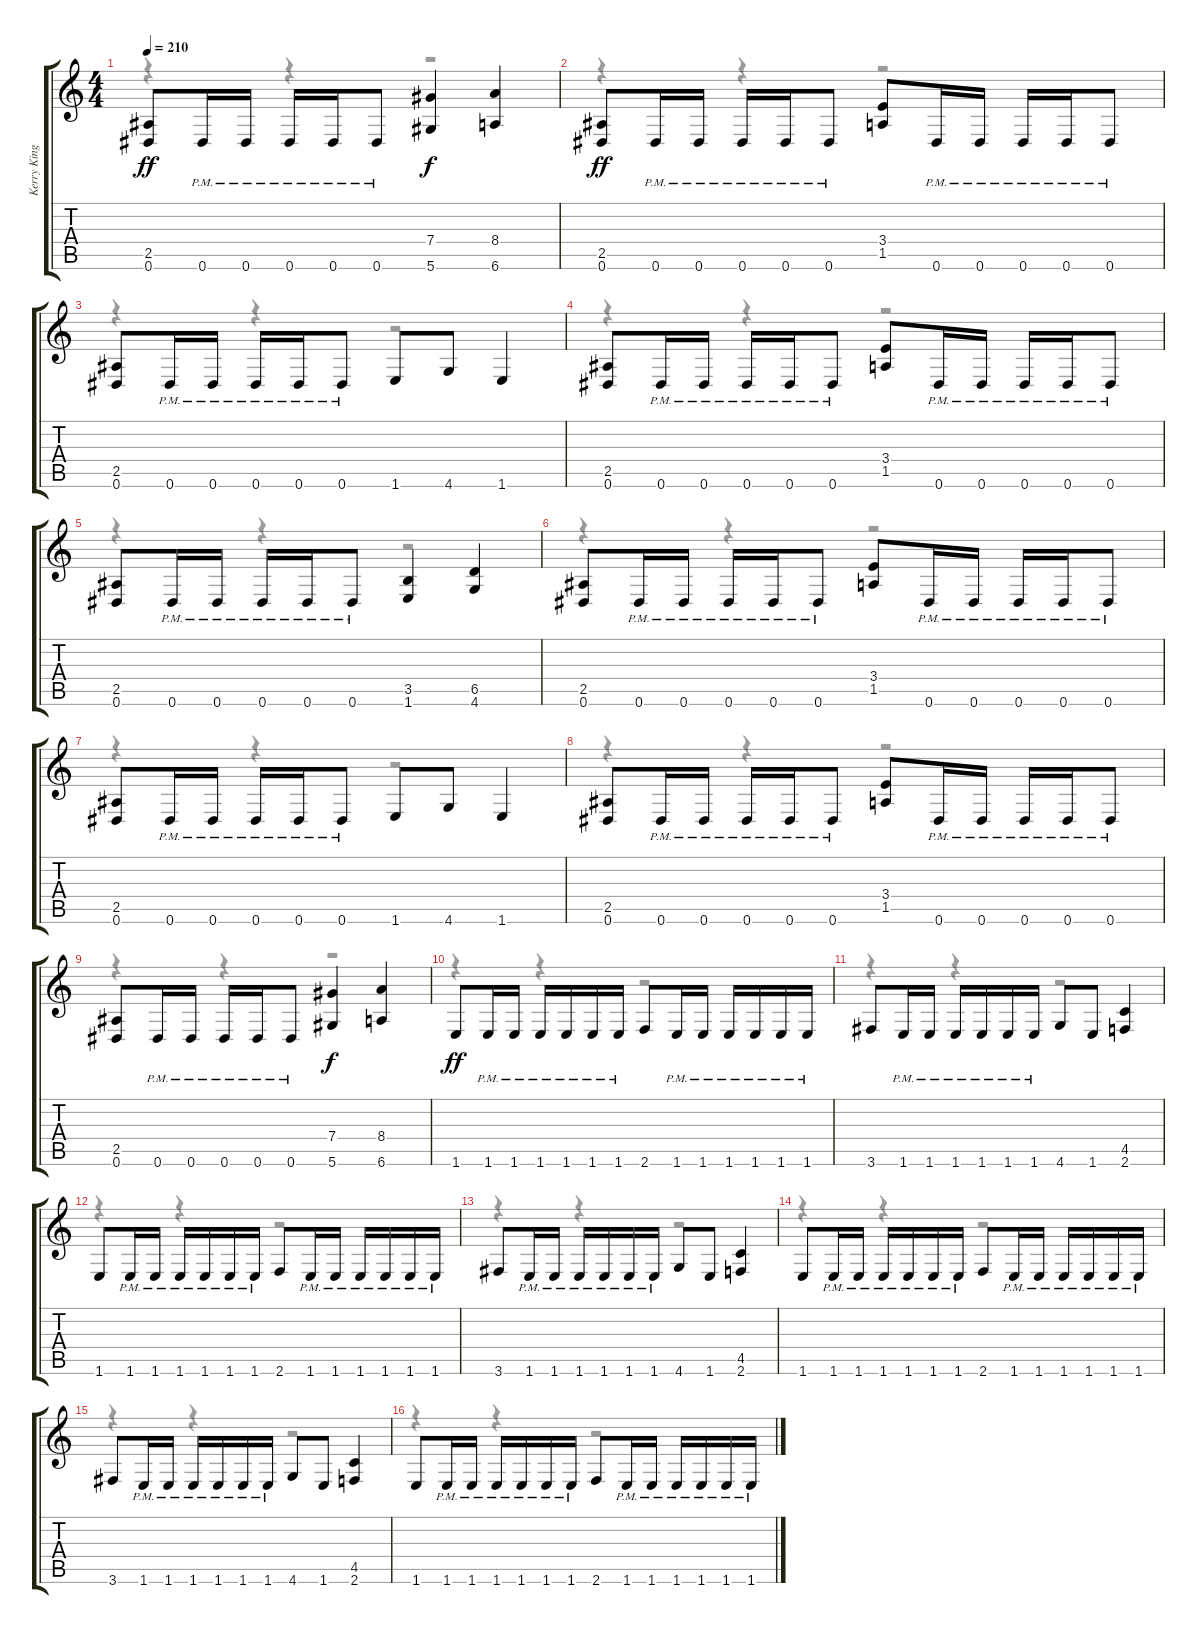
\track ("Kerry King" "Kerry King") {instrument distortionguitar}
\staff {score tabs}
\tuning (Eb4 Bb3 Gb3 Db3 Ab2 Eb2) {hide}
\voice
\ts (4 4)
\tempo 210
\clef g2
\ks c
(2.5 0.6).8{dy ff} 0.6{pm}.16 0.6{pm}.16 0.6{pm}.16 0.6{pm}.16 0.6{pm}.8 (7.4 5.6).4{dy f} (8.4 6.6).4 |
(2.5 0.6).8{dy ff} 0.6{pm}.16 0.6{pm}.16 0.6{pm}.16 0.6{pm}.16 0.6{pm}.8 (3.4 1.5).8 0.6{pm}.16 0.6{pm}.16 0.6{pm}.16 0.6{pm}.16 0.6{pm}.8 |
(2.5 0.6).8 0.6{pm}.16 0.6{pm}.16 0.6{pm}.16 0.6{pm}.16 0.6{pm}.8 1.6.8 4.6.8 1.6.4 |
(2.5 0.6).8 0.6{pm}.16 0.6{pm}.16 0.6{pm}.16 0.6{pm}.16 0.6{pm}.8 (3.4 1.5).8 0.6{pm}.16 0.6{pm}.16 0.6{pm}.16 0.6{pm}.16 0.6{pm}.8 |
(2.5 0.6).8 0.6{pm}.16 0.6{pm}.16 0.6{pm}.16 0.6{pm}.16 0.6{pm}.8 (3.5 1.6).4 (6.5 4.6).4 |
(2.5 0.6).8 0.6{pm}.16 0.6{pm}.16 0.6{pm}.16 0.6{pm}.16 0.6{pm}.8 (3.4 1.5).8 0.6{pm}.16 0.6{pm}.16 0.6{pm}.16 0.6{pm}.16 0.6{pm}.8 |
(2.5 0.6).8 0.6{pm}.16 0.6{pm}.16 0.6{pm}.16 0.6{pm}.16 0.6{pm}.8 1.6.8 4.6.8 1.6.4 |
(2.5 0.6).8 0.6{pm}.16 0.6{pm}.16 0.6{pm}.16 0.6{pm}.16 0.6{pm}.8 (3.4 1.5).8 0.6{pm}.16 0.6{pm}.16 0.6{pm}.16 0.6{pm}.16 0.6{pm}.8 |
(2.5 0.6).8 0.6{pm}.16 0.6{pm}.16 0.6{pm}.16 0.6{pm}.16 0.6{pm}.8 (7.4 5.6).4{dy f} (8.4 6.6).4 |
1.6.8{dy ff} 1.6{pm}.16 1.6{pm}.16 1.6{pm}.16 1.6{pm}.16 1.6{pm}.16 1.6{pm}.16 2.6.8 1.6{pm}.16 1.6{pm}.16 1.6{pm}.16 1.6{pm}.16 1.6{pm}.16 1.6{pm}.16 |
3.6.8 1.6{pm}.16 1.6{pm}.16 1.6{pm}.16 1.6{pm}.16 1.6{pm}.16 1.6{pm}.16 4.6.8 1.6.8 (4.5 2.6).4 |
1.6.8 1.6{pm}.16 1.6{pm}.16 1.6{pm}.16 1.6{pm}.16 1.6{pm}.16 1.6{pm}.16 2.6.8 1.6{pm}.16 1.6{pm}.16 1.6{pm}.16 1.6{pm}.16 1.6{pm}.16 1.6{pm}.16 |
3.6.8 1.6{pm}.16 1.6{pm}.16 1.6{pm}.16 1.6{pm}.16 1.6{pm}.16 1.6{pm}.16 4.6.8 1.6.8 (4.5 2.6).4 |
1.6.8 1.6{pm}.16 1.6{pm}.16 1.6{pm}.16 1.6{pm}.16 1.6{pm}.16 1.6{pm}.16 2.6.8 1.6{pm}.16 1.6{pm}.16 1.6{pm}.16 1.6{pm}.16 1.6{pm}.16 1.6{pm}.16 |
3.6.8 1.6{pm}.16 1.6{pm}.16 1.6{pm}.16 1.6{pm}.16 1.6{pm}.16 1.6{pm}.16 4.6.8 1.6.8 (4.5 2.6).4 |
1.6.8 1.6{pm}.16 1.6{pm}.16 1.6{pm}.16 1.6{pm}.16 1.6{pm}.16 1.6{pm}.16 2.6.8 1.6{pm}.16 1.6{pm}.16 1.6{pm}.16 1.6{pm}.16 1.6{pm}.16 1.6{pm}.16
\voice
\clef g2
\ottava regular
\simile none
\ks c
r.4{dy f} r.4 r.2 |
r.4 r.4 r.2 |
r.4 r.4 r.2 |
r.4 r.4 r.2 |
r.4 r.4 r.2 |
r.4 r.4 r.2 |
r.4 r.4 r.2 |
r.4 r.4 r.2 |
r.4 r.4 r.2 |
r.4 r.4 r.2 |
r.4 r.4 r.2 |
r.4 r.4 r.2 |
r.4 r.4 r.2 |
r.4 r.4 r.2 |
r.4 r.4 r.2 |
r.4 r.4 r.2
